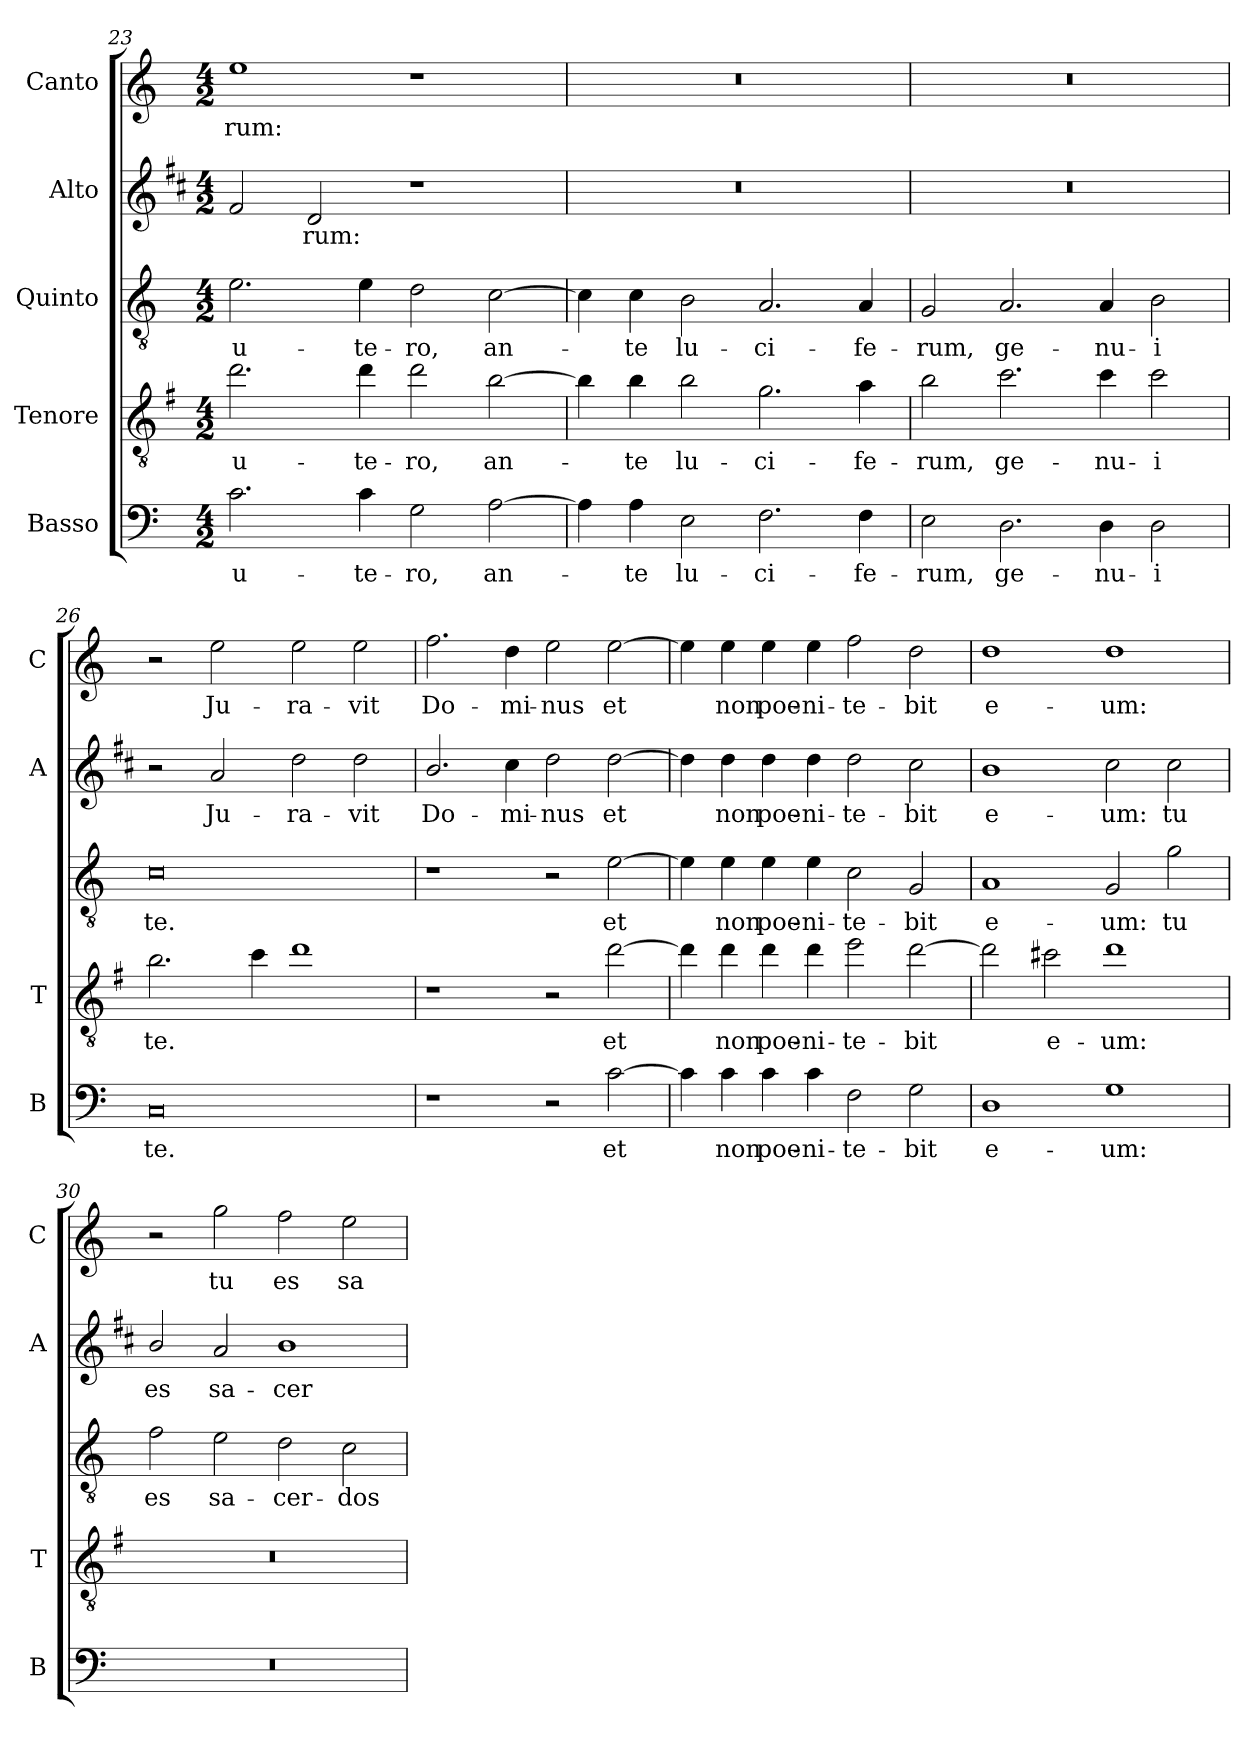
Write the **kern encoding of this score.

**kern	**text	**kern	**text	**kern	**text	**kern	**text	**kern	**text
*part5	*part5	*part4	*part4	*part3	*part3	*part2	*part2	*part1	*part1
*staff5	*staff5	*staff4	*staff4	*staff3	*staff3	*staff2	*staff2	*staff1	*staff1
*I"Basso	*	*I"Tenore	*	*I"Quinto	*	*I"Alto	*	*I"Canto	*
*I'B	*	*I'T	*	*	*	*I'A	*	*I'C	*
*clefF4	*	*clefGv2	*	*clefGv2	*	*clefG2	*	*clefG2	*
*	*	*ITrd4c7	*	*	*	*ITrd1c2	*	*	*
*k[]	*	*k[]	*	*k[]	*	*k[]	*	*k[]	*
*C:	*	*C:	*	*C:	*	*C:	*	*C:	*
*M4/2	*	*M4/2	*	*M4/2	*	*M4/2	*	*M4/2	*
=23	=23	=23	=23	=23	=23	=23	=23	=23	=23
!	!LO:LY:b	!	!LO:LY:b	!	!LO:LY:b	!	!	!	!LO:LY:b
2.c\	u-	2.g\	u-	2.e\	u-	2e/	.	1ee	-rum:
!	!	!	!	!	!	!	!LO:LY:b	!	!
.	.	.	.	.	.	2c/	-rum:	.	.
!	!LO:LY:b	!	!LO:LY:b	!	!LO:LY:b	!	!	!	!
4c\	-te-	4g\	-te-	4e\	-te-	.	.	.	.
!	!LO:LY:b	!	!LO:LY:b	!	!LO:LY:b	!	!	!	!
2G\	-ro,	2g\	-ro,	2d\	-ro,	1r	.	1r	.
!	!LO:LY:b	!	!LO:LY:b	!	!LO:LY:b	!	!	!	!
[2A\	an-	[2e\	an-	[2c\	an-	.	.	.	.
=24	=24	=24	=24	=24	=24	=24	=24	=24	=24
4A\]	.	4e\]	.	4c\]	.	0r	.	0r	.
!	!LO:LY:b	!	!LO:LY:b	!	!LO:LY:b	!	!	!	!
4A\	-te	4e\	-te	4c\	-te	.	.	.	.
!	!LO:LY:b	!	!LO:LY:b	!	!LO:LY:b	!	!	!	!
2E\	lu-	2e\	lu-	2B\	lu-	.	.	.	.
!	!LO:LY:b	!	!LO:LY:b	!	!LO:LY:b	!	!	!	!
2.F\	-ci-	2.c\	-ci-	2.A/	-ci-	.	.	.	.
!	!LO:LY:b	!	!LO:LY:b	!	!LO:LY:b	!	!	!	!
4F\	-fe-	4d\	-fe-	4A/	-fe-	.	.	.	.
!!LO:LB:g=z
=25	=25	=25	=25	=25	=25	=25	=25	=25	=25
!	!LO:LY:b	!	!LO:LY:b	!	!LO:LY:b	!	!	!	!
2E\	-rum,	2e\	-rum,	2G/	-rum,	0r	.	0r	.
!	!LO:LY:b	!	!LO:LY:b	!	!LO:LY:b	!	!	!	!
2.D\	ge-	2.f\	ge-	2.A/	ge-	.	.	.	.
!	!LO:LY:b	!	!LO:LY:b	!	!LO:LY:b	!	!	!	!
4D\	-nu-	4f\	-nu-	4A/	-nu-	.	.	.	.
!	!LO:LY:b	!	!LO:LY:b	!	!LO:LY:b	!	!	!	!
2D\	-i	2f\	-i	2B\	-i	.	.	.	.
=26	=26	=26	=26	=26	=26	=26	=26	=26	=26
!	!LO:LY:b	!	!LO:LY:b	!	!LO:LY:b	!	!	!	!
0C	te.	2.e\	te.	0c	te.	2r	.	2r	.
!	!	!	!	!	!	!	!LO:LY:b	!	!LO:LY:b
.	.	.	.	.	.	2g/	Ju-	2ee\	Ju-
.	.	4f\	.	.	.	.	.	.	.
!	!	!	!	!	!	!	!LO:LY:b	!	!LO:LY:b
.	.	1g	.	.	.	2cc\	-ra-	2ee\	-ra-
!	!	!	!	!	!	!	!LO:LY:b	!	!LO:LY:b
.	.	.	.	.	.	2cc\	-vit	2ee\	-vit
=27	=27	=27	=27	=27	=27	=27	=27	=27	=27
!	!	!	!	!	!	!	!LO:LY:b	!	!LO:LY:b
1r	.	1r	.	1r	.	2.a/	Do-	2.ff\	Do-
!	!	!	!	!	!	!	!LO:LY:b	!	!LO:LY:b
.	.	.	.	.	.	4b\	-mi-	4dd\	-mi-
!	!	!	!	!	!	!	!LO:LY:b	!	!LO:LY:b
2r	.	2r	.	2r	.	2cc\	-nus	2ee\	-nus
!	!LO:LY:b	!	!LO:LY:b	!	!LO:LY:b	!	!LO:LY:b	!	!LO:LY:b
[2c\	et	[2g\	et	[2e\	et	[2cc\	et	[2ee\	et
=28	=28	=28	=28	=28	=28	=28	=28	=28	=28
4c\]	.	4g\]	.	4e\]	.	4cc\]	.	4ee\]	.
!	!LO:LY:b	!	!LO:LY:b	!	!LO:LY:b	!	!LO:LY:b	!	!LO:LY:b
4c\	non	4g\	non	4e\	non	4cc\	non	4ee\	non
!	!LO:LY:b	!	!LO:LY:b	!	!LO:LY:b	!	!LO:LY:b	!	!LO:LY:b
4c\	poe-	4g\	poe-	4e\	poe-	4cc\	poe-	4ee\	poe-
!	!LO:LY:b	!	!LO:LY:b	!	!LO:LY:b	!	!LO:LY:b	!	!LO:LY:b
4c\	-ni-	4g\	-ni-	4e\	-ni-	4cc\	-ni-	4ee\	-ni-
!	!LO:LY:b	!	!LO:LY:b	!	!LO:LY:b	!	!LO:LY:b	!	!LO:LY:b
2F\	-te-	2a\	-te-	2c\	-te-	2cc\	-te-	2ff\	-te-
!	!LO:LY:b	!	!LO:LY:b	!	!LO:LY:b	!	!LO:LY:b	!	!LO:LY:b
2G\	-bit	[2g\	-bit	2G/	-bit	2b\	-bit	2dd\	-bit
=29	=29	=29	=29	=29	=29	=29	=29	=29	=29
!	!LO:LY:b	!	!	!	!LO:LY:b	!	!LO:LY:b	!	!LO:LY:b
1D	e-	2g\]	.	1A	e-	1a	e-	1dd	e-
!	!	!	!LO:LY:b	!	!	!	!	!	!
.	.	2f#X\	e-	.	.	.	.	.	.
!	!LO:LY:b	!	!LO:LY:b	!	!LO:LY:b	!	!LO:LY:b	!	!LO:LY:b
1G	-um:	1g	-um:	2G/	-um:	2b\	-um:	1dd	-um:
!	!	!	!	!	!LO:LY:b	!	!LO:LY:b	!	!
.	.	.	.	2g\	tu	2b\	tu	.	.
!!LO:PB:g=z
=30	=30	=30	=30	=30	=30	=30	=30	=30	=30
!	!	!	!	!	!LO:LY:b	!	!LO:LY:b	!	!
0r	.	0r	.	2f\	es	2a/	es	2r	.
!	!	!	!	!	!LO:LY:b	!	!LO:LY:b	!	!LO:LY:b
.	.	.	.	2e\	sa-	2g/	sa-	2gg\	tu
!	!	!	!	!	!LO:LY:b	!	!LO:LY:b	!	!LO:LY:b
.	.	.	.	2d\	-cer-	1a	-cer-	2ff\	es
!	!	!	!	!	!LO:LY:b	!	!	!	!LO:LY:b
.	.	.	.	2c\	-dos	.	.	2ee\	sa-
=	=	=	=	=	=	=	=	=	=
*-	*-	*-	*-	*-	*-	*-	*-	*-	*-
